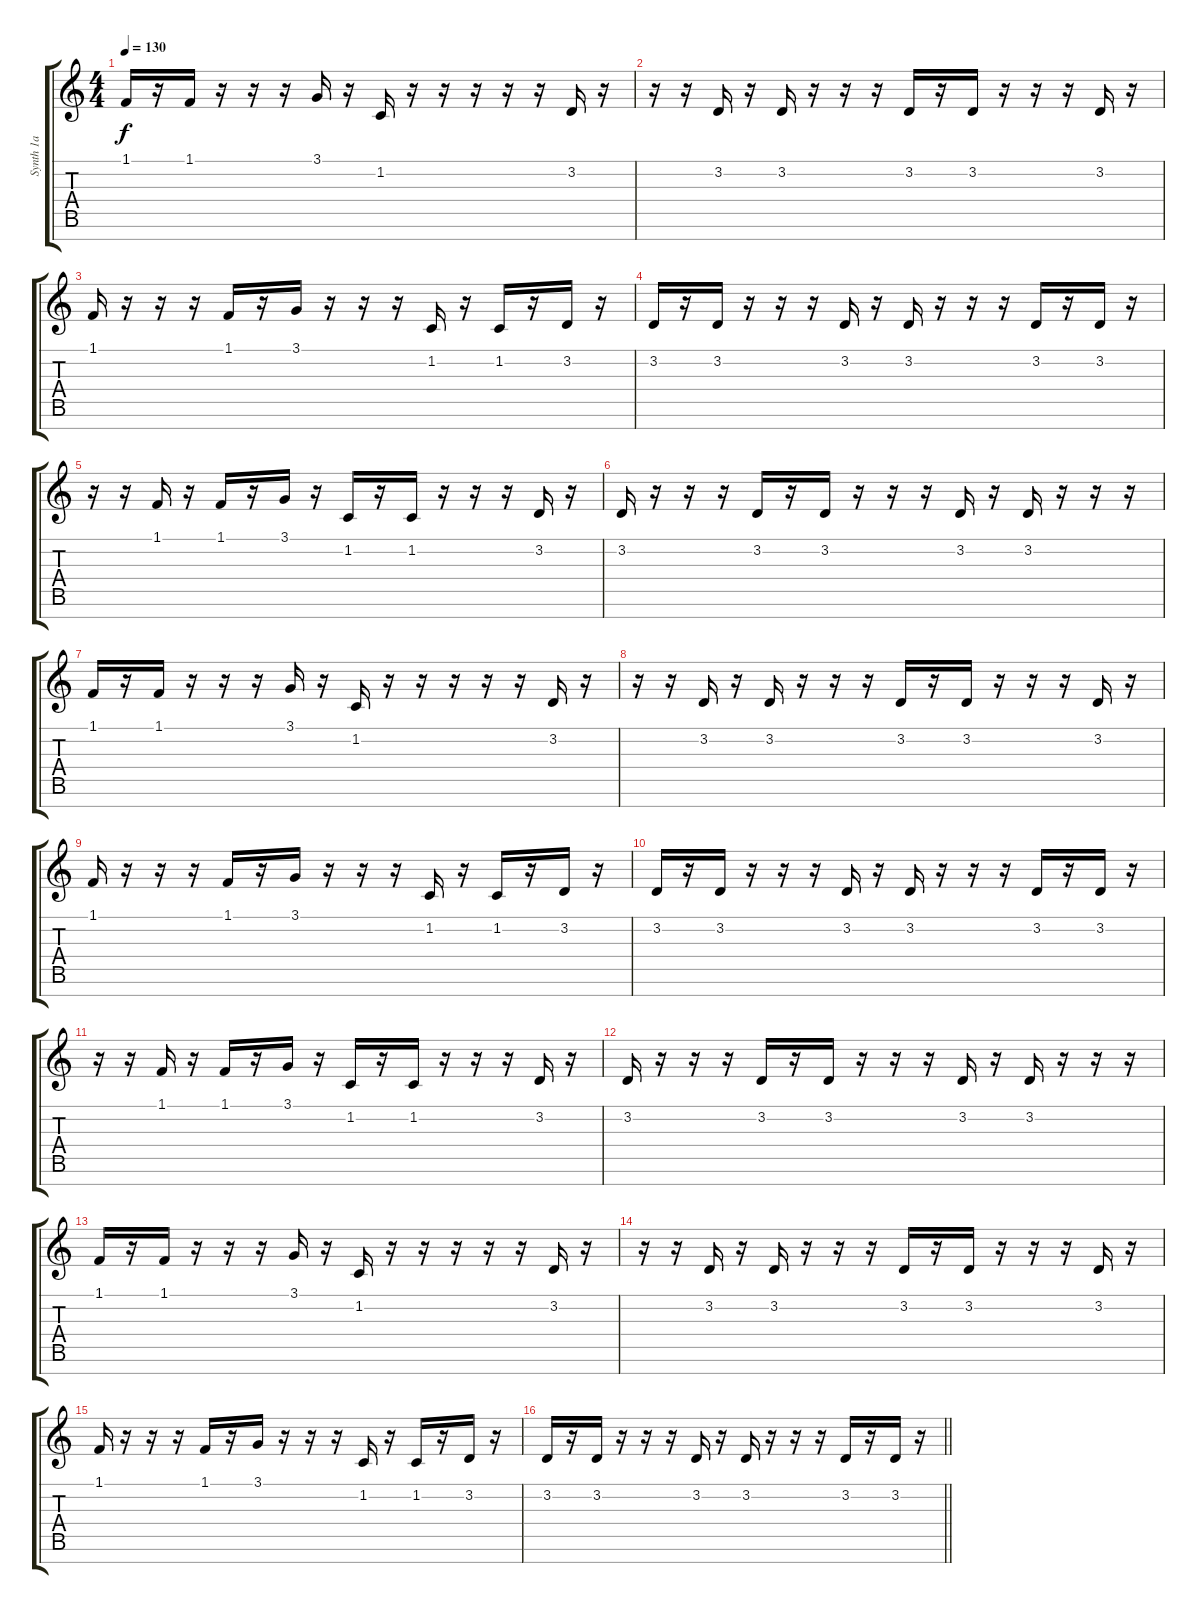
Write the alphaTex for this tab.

\track ("Synth 1a" "Synth 1a") {instrument lead8bassandlead}
\staff {score tabs}
\tuning (E4 B3 G3 D3 A2 E2 B1) {hide}
\ts (4 4)
\tempo 130
\clef g2
\ks c
1.1.16{dy f} r.16 1.1.16 r.16 r.16 r.16 3.1.16 r.16 1.2.16 r.16 r.16 r.16 r.16 r.16 3.2.16 r.16 |
r.16 r.16 3.2.16 r.16 3.2.16 r.16 r.16 r.16 3.2.16 r.16 3.2.16 r.16 r.16 r.16 3.2.16 r.16 |
1.1.16 r.16 r.16 r.16 1.1.16 r.16 3.1.16 r.16 r.16 r.16 1.2.16 r.16 1.2.16 r.16 3.2.16 r.16 |
3.2.16 r.16 3.2.16 r.16 r.16 r.16 3.2.16 r.16 3.2.16 r.16 r.16 r.16 3.2.16 r.16 3.2.16 r.16 |
r.16 r.16 1.1.16 r.16 1.1.16 r.16 3.1.16 r.16 1.2.16 r.16 1.2.16 r.16 r.16 r.16 3.2.16 r.16 |
3.2.16 r.16 r.16 r.16 3.2.16 r.16 3.2.16 r.16 r.16 r.16 3.2.16 r.16 3.2.16 r.16 r.16 r.16 |
1.1.16 r.16 1.1.16 r.16 r.16 r.16 3.1.16 r.16 1.2.16 r.16 r.16 r.16 r.16 r.16 3.2.16 r.16 |
r.16 r.16 3.2.16 r.16 3.2.16 r.16 r.16 r.16 3.2.16 r.16 3.2.16 r.16 r.16 r.16 3.2.16 r.16 |
1.1.16 r.16 r.16 r.16 1.1.16 r.16 3.1.16 r.16 r.16 r.16 1.2.16 r.16 1.2.16 r.16 3.2.16 r.16 |
3.2.16 r.16 3.2.16 r.16 r.16 r.16 3.2.16 r.16 3.2.16 r.16 r.16 r.16 3.2.16 r.16 3.2.16 r.16 |
r.16 r.16 1.1.16 r.16 1.1.16 r.16 3.1.16 r.16 1.2.16 r.16 1.2.16 r.16 r.16 r.16 3.2.16 r.16 |
3.2.16 r.16 r.16 r.16 3.2.16 r.16 3.2.16 r.16 r.16 r.16 3.2.16 r.16 3.2.16 r.16 r.16 r.16 |
1.1.16 r.16 1.1.16 r.16 r.16 r.16 3.1.16 r.16 1.2.16 r.16 r.16 r.16 r.16 r.16 3.2.16 r.16 |
r.16 r.16 3.2.16 r.16 3.2.16 r.16 r.16 r.16 3.2.16 r.16 3.2.16 r.16 r.16 r.16 3.2.16 r.16 |
1.1.16 r.16 r.16 r.16 1.1.16 r.16 3.1.16 r.16 r.16 r.16 1.2.16 r.16 1.2.16 r.16 3.2.16 r.16 |
\barLineRight lightlight
3.2.16 r.16 3.2.16 r.16 r.16 r.16 3.2.16 r.16 3.2.16 r.16 r.16 r.16 3.2.16 r.16 3.2.16 r.16
